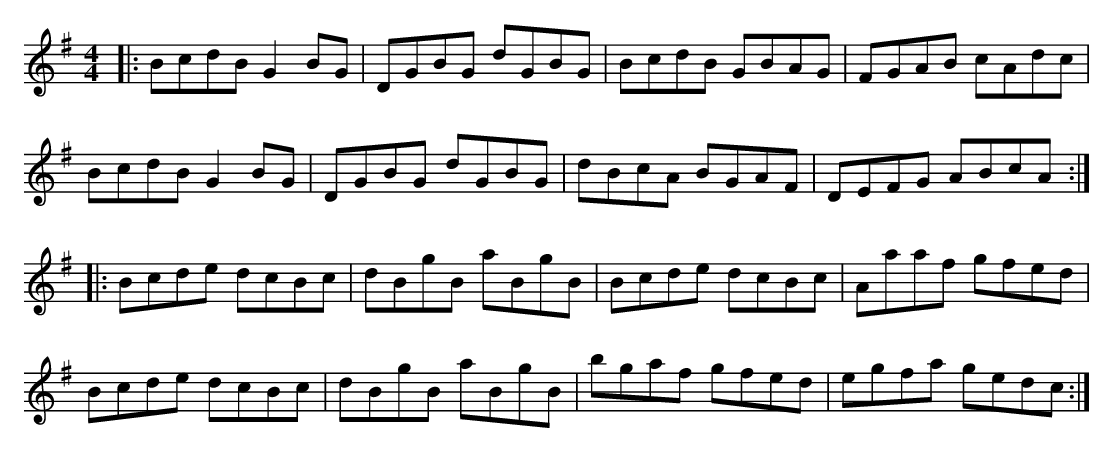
X:1
M:4/4
K:G
|:BcdB G2 BG|DGBG dGBG|BcdB GBAG|FGAB cAdc|
BcdB G2 BG|DGBG dGBG|dBcA BGAF|DEFG ABcA:|
|:Bcde dcBc|dBgB aBgB|Bcde dcBc|Aaaf gfed|
Bcde dcBc|dBgB aBgB|bgaf gfed|egfa gedc:|
